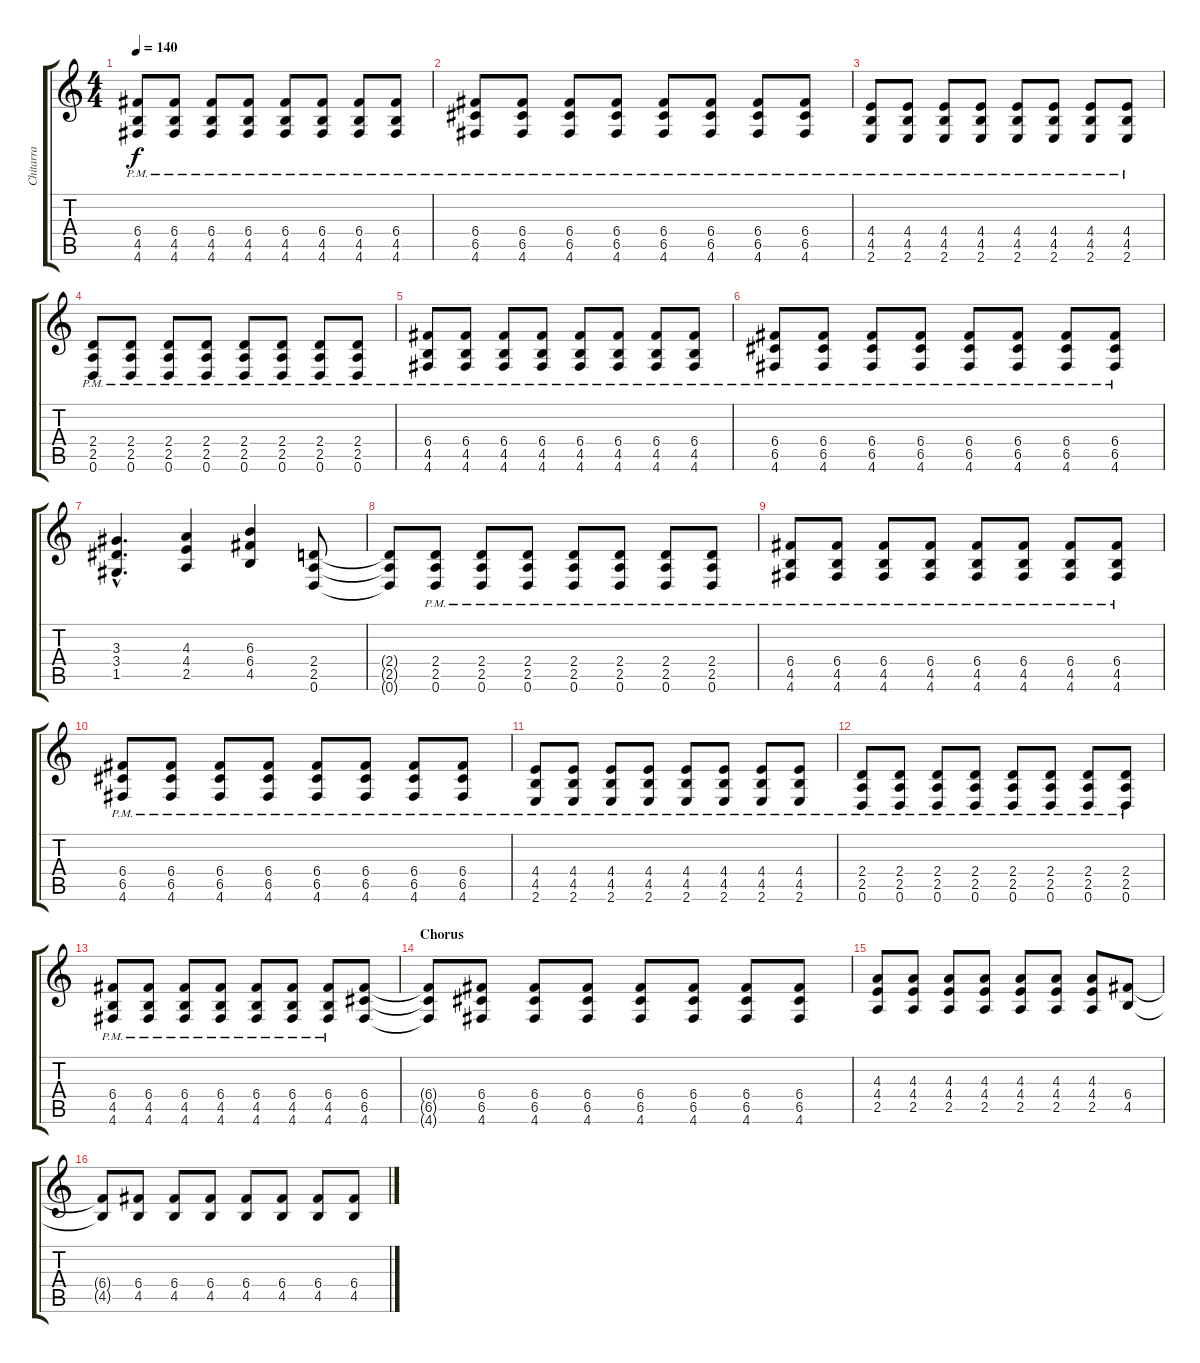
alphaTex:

\track ("Chitarra" "Chitarra") {instrument distortionguitar}
\staff {score tabs}
\tuning (D4 A3 F3 C3 G2 D2) {hide}
\ts (4 4)
\tempo 140
\clef g2
\ks c
(6.4{pm} 4.5{pm} 4.6{pm}).8{dy f} (6.4{pm} 4.5{pm} 4.6{pm}).8 (6.4{pm} 4.5{pm} 4.6{pm}).8 (6.4{pm} 4.5{pm} 4.6{pm}).8 (6.4{pm} 4.5{pm} 4.6{pm}).8 (6.4{pm} 4.5{pm} 4.6{pm}).8 (6.4{pm} 4.5{pm} 4.6{pm}).8 (6.4{pm} 4.5{pm} 4.6{pm}).8 |
(6.4{pm} 6.5{pm} 4.6{pm}).8 (6.4{pm} 6.5{pm} 4.6{pm}).8 (6.4{pm} 6.5{pm} 4.6{pm}).8 (6.4{pm} 6.5{pm} 4.6{pm}).8 (6.4{pm} 6.5{pm} 4.6{pm}).8 (6.4{pm} 6.5{pm} 4.6{pm}).8 (6.4{pm} 6.5{pm} 4.6{pm}).8 (6.4{pm} 6.5{pm} 4.6{pm}).8 |
(4.4{pm} 4.5{pm} 2.6{pm}).8 (4.4{pm} 4.5{pm} 2.6{pm}).8 (4.4{pm} 4.5{pm} 2.6{pm}).8 (4.4{pm} 4.5{pm} 2.6{pm}).8 (4.4{pm} 4.5{pm} 2.6{pm}).8 (4.4{pm} 4.5{pm} 2.6{pm}).8 (4.4{pm} 4.5{pm} 2.6{pm}).8 (4.4{pm} 4.5{pm} 2.6{pm}).8 |
(2.4{pm} 2.5{pm} 0.6{pm}).8 (2.4{pm} 2.5{pm} 0.6{pm}).8 (2.4{pm} 2.5{pm} 0.6{pm}).8 (2.4{pm} 2.5{pm} 0.6{pm}).8 (2.4{pm} 2.5{pm} 0.6{pm}).8 (2.4{pm} 2.5{pm} 0.6{pm}).8 (2.4{pm} 2.5{pm} 0.6{pm}).8 (2.4{pm} 2.5{pm} 0.6{pm}).8 |
(6.4{pm} 4.5{pm} 4.6{pm}).8 (6.4{pm} 4.5{pm} 4.6{pm}).8 (6.4{pm} 4.5{pm} 4.6{pm}).8 (6.4{pm} 4.5{pm} 4.6{pm}).8 (6.4{pm} 4.5{pm} 4.6{pm}).8 (6.4{pm} 4.5{pm} 4.6{pm}).8 (6.4{pm} 4.5{pm} 4.6{pm}).8 (6.4{pm} 4.5{pm} 4.6{pm}).8 |
(6.4{pm} 6.5{pm} 4.6{pm}).8 (6.4{pm} 6.5{pm} 4.6{pm}).8 (6.4{pm} 6.5{pm} 4.6{pm}).8 (6.4{pm} 6.5{pm} 4.6{pm}).8 (6.4{pm} 6.5{pm} 4.6{pm}).8 (6.4{pm} 6.5{pm} 4.6{pm}).8 (6.4{pm} 6.5{pm} 4.6{pm}).8 (6.4{pm} 6.5{pm} 4.6{pm}).8 |
(3.3{hac} 3.4{hac} 1.5{hac}).4{d} (4.3 4.4 2.5).4 (6.3 6.4 4.5).4 (2.4 2.5 0.6).8 |
(2.4{t} 2.5{t} 0.6{t}).8 (2.4{pm} 2.5{pm} 0.6{pm}).8 (2.4{pm} 2.5{pm} 0.6{pm}).8 (2.4{pm} 2.5{pm} 0.6{pm}).8 (2.4{pm} 2.5{pm} 0.6{pm}).8 (2.4{pm} 2.5{pm} 0.6{pm}).8 (2.4{pm} 2.5{pm} 0.6{pm}).8 (2.4{pm} 2.5{pm} 0.6{pm}).8 |
(6.4{pm} 4.5{pm} 4.6{pm}).8 (6.4{pm} 4.5{pm} 4.6{pm}).8 (6.4{pm} 4.5{pm} 4.6{pm}).8 (6.4{pm} 4.5{pm} 4.6{pm}).8 (6.4{pm} 4.5{pm} 4.6{pm}).8 (6.4{pm} 4.5{pm} 4.6{pm}).8 (6.4{pm} 4.5{pm} 4.6{pm}).8 (6.4{pm} 4.5{pm} 4.6{pm}).8 |
(6.4{pm} 6.5{pm} 4.6{pm}).8 (6.4{pm} 6.5{pm} 4.6{pm}).8 (6.4{pm} 6.5{pm} 4.6{pm}).8 (6.4{pm} 6.5{pm} 4.6{pm}).8 (6.4{pm} 6.5{pm} 4.6{pm}).8 (6.4{pm} 6.5{pm} 4.6{pm}).8 (6.4{pm} 6.5{pm} 4.6{pm}).8 (6.4{pm} 6.5{pm} 4.6{pm}).8 |
(4.4{pm} 4.5{pm} 2.6{pm}).8 (4.4{pm} 4.5{pm} 2.6{pm}).8 (4.4{pm} 4.5{pm} 2.6{pm}).8 (4.4{pm} 4.5{pm} 2.6{pm}).8 (4.4{pm} 4.5{pm} 2.6{pm}).8 (4.4{pm} 4.5{pm} 2.6{pm}).8 (4.4{pm} 4.5{pm} 2.6{pm}).8 (4.4{pm} 4.5{pm} 2.6{pm}).8 |
(2.4{pm} 2.5{pm} 0.6{pm}).8 (2.4{pm} 2.5{pm} 0.6{pm}).8 (2.4{pm} 2.5{pm} 0.6{pm}).8 (2.4{pm} 2.5{pm} 0.6{pm}).8 (2.4{pm} 2.5{pm} 0.6{pm}).8 (2.4{pm} 2.5{pm} 0.6{pm}).8 (2.4{pm} 2.5{pm} 0.6{pm}).8 (2.4{pm} 2.5{pm} 0.6{pm}).8 |
(6.4{pm} 4.5{pm} 4.6{pm}).8 (6.4{pm} 4.5{pm} 4.6{pm}).8 (6.4{pm} 4.5{pm} 4.6{pm}).8 (6.4{pm} 4.5{pm} 4.6{pm}).8 (6.4{pm} 4.5{pm} 4.6{pm}).8 (6.4{pm} 4.5{pm} 4.6{pm}).8 (6.4{pm} 4.5{pm} 4.6{pm}).8 (6.4 6.5 4.6).8 |
\section ("" "Chorus")
(6.4{t} 6.5{t} 4.6{t}).8 (6.4 6.5 4.6).8 (6.4 6.5 4.6).8 (6.4 6.5 4.6).8 (6.4 6.5 4.6).8 (6.4 6.5 4.6).8 (6.4 6.5 4.6).8 (6.4 6.5 4.6).8 |
(4.3 4.4 2.5).8 (4.3 4.4 2.5).8 (4.3 4.4 2.5).8 (4.3 4.4 2.5).8 (4.3 4.4 2.5).8 (4.3 4.4 2.5).8 (4.3 4.4 2.5).8 (6.4 4.5).8 |
(6.4{t} 4.5{t}).8 (6.4 4.5).8 (6.4 4.5).8 (6.4 4.5).8 (6.4 4.5).8 (6.4 4.5).8 (6.4 4.5).8 (6.4 4.5).8
